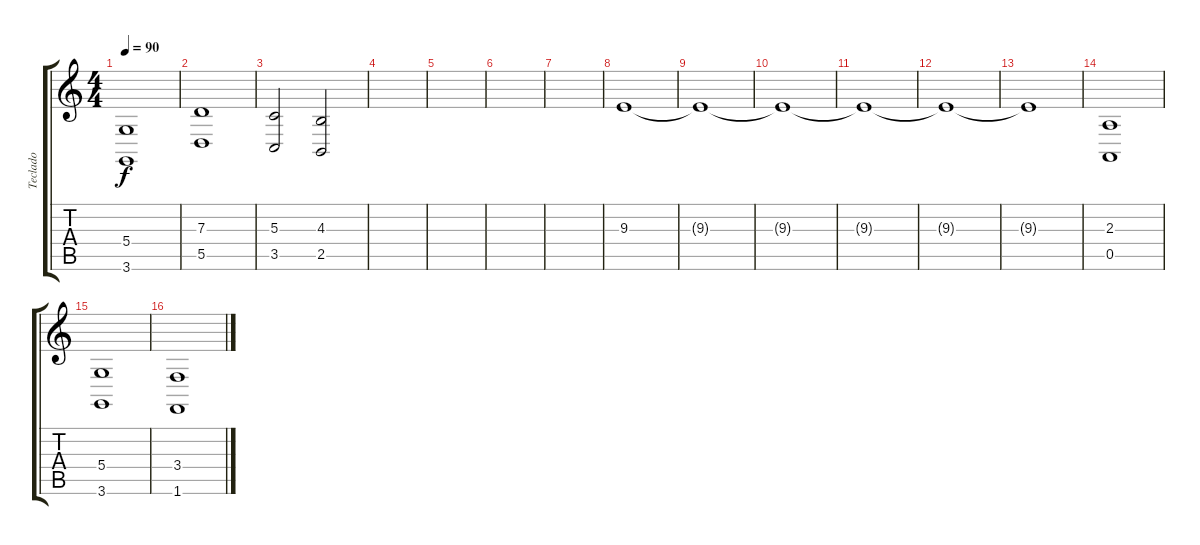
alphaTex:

\track ("Teclado" "Teclado") {instrument stringensemble1}
\staff {score tabs}
\tuning (E4 B3 G3 D3 A2 E2) {hide}
\ts (4 4)
\tempo 90
\clef g2
\ks c
(5.4 3.6).1{dy f} |
(7.3 5.5).1 |
(5.3 3.5).2 (4.3 2.5).2 |
|
|
|
|
9.3.1 |
9.3{t}.1 |
9.3{t}.1 |
9.3{t}.1 |
9.3{t}.1 |
9.3{t}.1 |
(2.3 0.5).1 |
(5.4 3.6).1 |
(3.4 1.6).1
